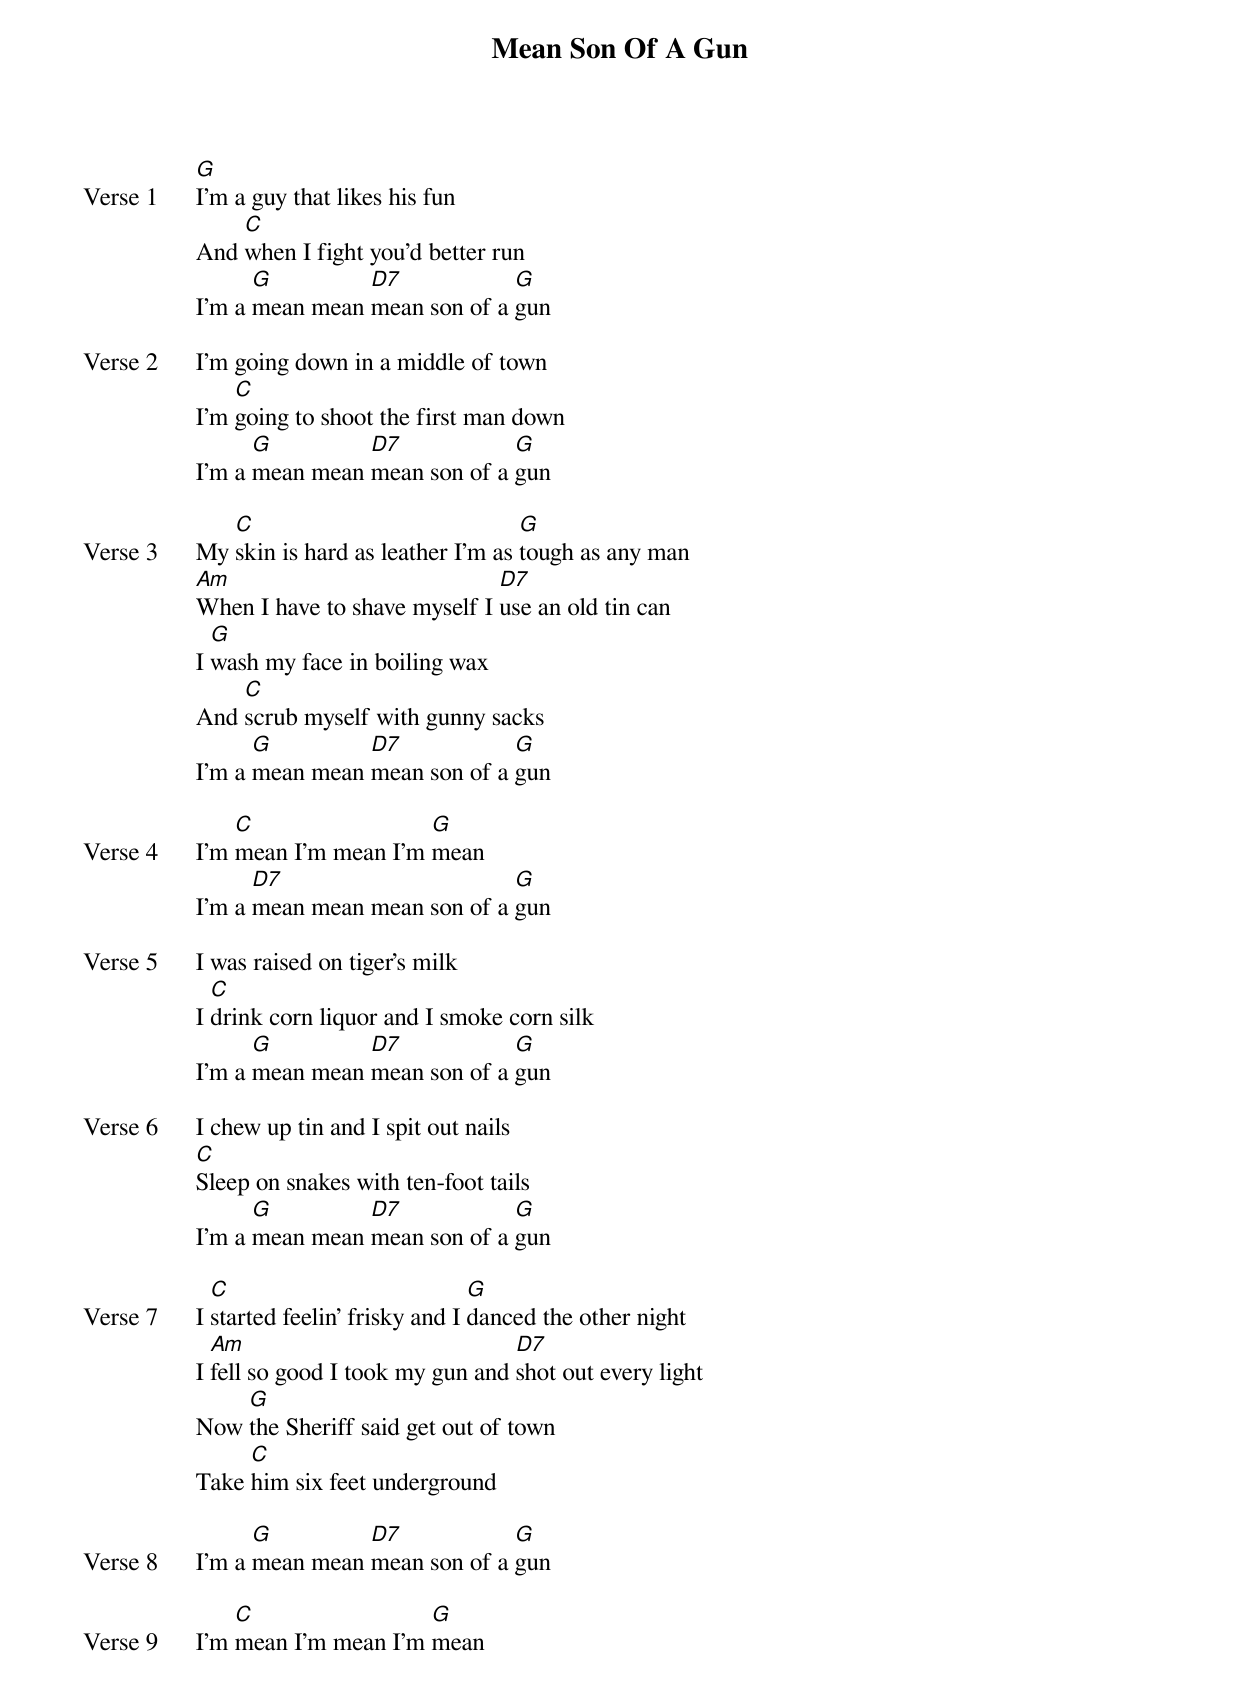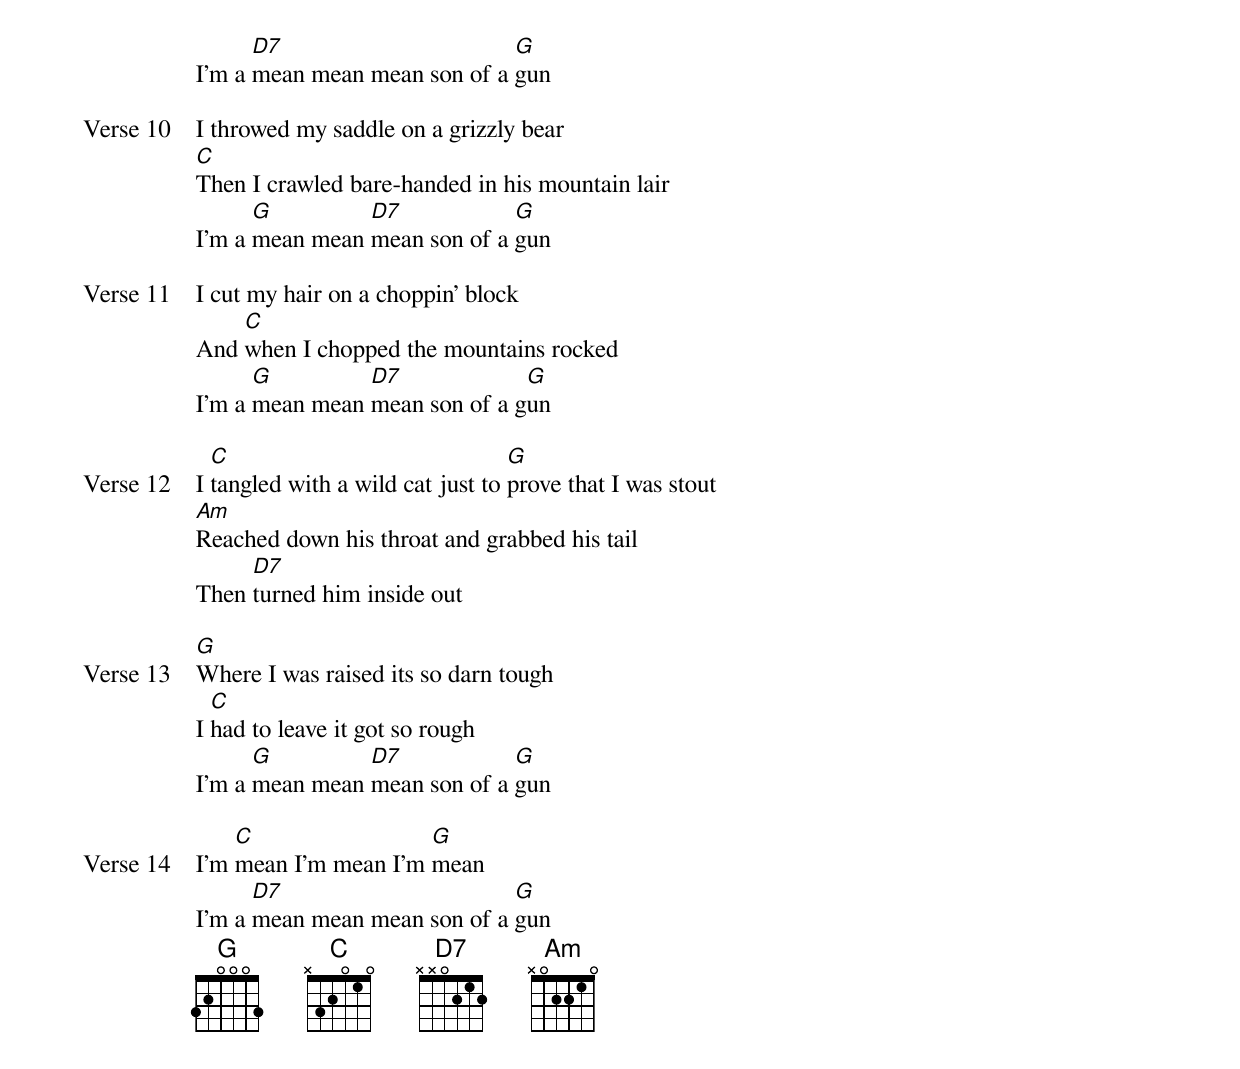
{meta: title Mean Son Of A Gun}
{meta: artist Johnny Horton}
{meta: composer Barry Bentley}
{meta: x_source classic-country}
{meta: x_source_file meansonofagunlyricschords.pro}
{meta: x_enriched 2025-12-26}

{start_of_verse: Verse 1}
[G]I'm a guy that likes his fun
And [C]when I fight you'd better run
I'm a [G]mean mean [D7]mean son of a [G]gun
{end_of_verse}

{start_of_verse: Verse 2}
I'm going down in a middle of town
I'm [C]going to shoot the first man down
I'm a [G]mean mean [D7]mean son of a [G]gun
{end_of_verse}

{start_of_verse: Verse 3}
My [C]skin is hard as leather I'm as [G]tough as any man
[Am]When I have to shave myself I [D7]use an old tin can
I [G]wash my face in boiling wax
And [C]scrub myself with gunny sacks
I'm a [G]mean mean [D7]mean son of a [G]gun
{end_of_verse}

{start_of_verse: Verse 4}
I'm [C]mean I'm mean I'm [G]mean
I'm a [D7]mean mean mean son of a [G]gun
{end_of_verse}

{start_of_verse: Verse 5}
I was raised on tiger's milk
I [C]drink corn liquor and I smoke corn silk
I'm a [G]mean mean [D7]mean son of a [G]gun
{end_of_verse}

{start_of_verse: Verse 6}
I chew up tin and I spit out nails
[C]Sleep on snakes with ten-foot tails
I'm a [G]mean mean [D7]mean son of a [G]gun
{end_of_verse}

{start_of_verse: Verse 7}
I [C]started feelin' frisky and I [G]danced the other night
I [Am]fell so good I took my gun and [D7]shot out every light
Now [G]the Sheriff said get out of town
Take [C]him six feet underground
{end_of_verse}

{start_of_verse: Verse 8}
I'm a [G]mean mean [D7]mean son of a [G]gun
{end_of_verse}

{start_of_verse: Verse 9}
I'm [C]mean I'm mean I'm [G]mean
I'm a [D7]mean mean mean son of a [G]gun
{end_of_verse}

{start_of_verse: Verse 10}
I throwed my saddle on a grizzly bear
[C]Then I crawled bare-handed in his mountain lair
I'm a [G]mean mean [D7]mean son of a [G]gun
{end_of_verse}

{start_of_verse: Verse 11}
I cut my hair on a choppin' block
And [C]when I chopped the mountains rocked
I'm a [G]mean mean [D7]mean son of a g[G]un
{end_of_verse}

{start_of_verse: Verse 12}
I [C]tangled with a wild cat just to [G]prove that I was stout
[Am]Reached down his throat and grabbed his tail
Then [D7]turned him inside out
{end_of_verse}

{start_of_verse: Verse 13}
[G]Where I was raised its so darn tough
I [C]had to leave it got so rough
I'm a [G]mean mean [D7]mean son of a [G]gun
{end_of_verse}

{start_of_verse: Verse 14}
I'm [C]mean I'm mean I'm [G]mean
I'm a [D7]mean mean mean son of a [G]gun
{end_of_verse}
